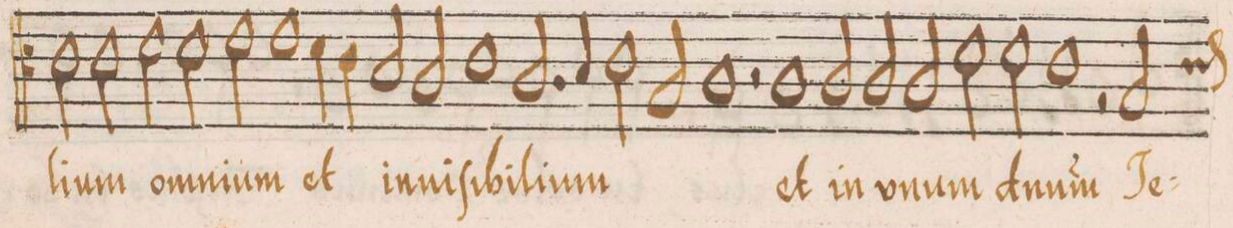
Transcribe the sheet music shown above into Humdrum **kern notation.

**kern	**text
*I"ALTVS	*
*clefC4	*
*k[]	*
*met(C|)	*
*M2/1	*
2c\	-li-
2c\	-um
2d\	om-
2d\	-ni-
=9-	=9-
2e\	-um
1e	et
4d\	.
4c\	.
=10-	=10-
2B/	in-
2A/	-ui-
1c	-ſi-
=11-	=11-
2.A/	-bi-
4B/	-li-
2c\	-um
2G/	.
=12-	=12-
1A	.
2r	.
1A\	et
=13-	=13-
2A/	in
2A/	u-
2A/	-num
=14-	=14-
2d\	d(o-
2d\	-mi)-
1c	-num
=15-	=15-
2rF	.
*custos:c	*
2G/	Je-
*-	*-
